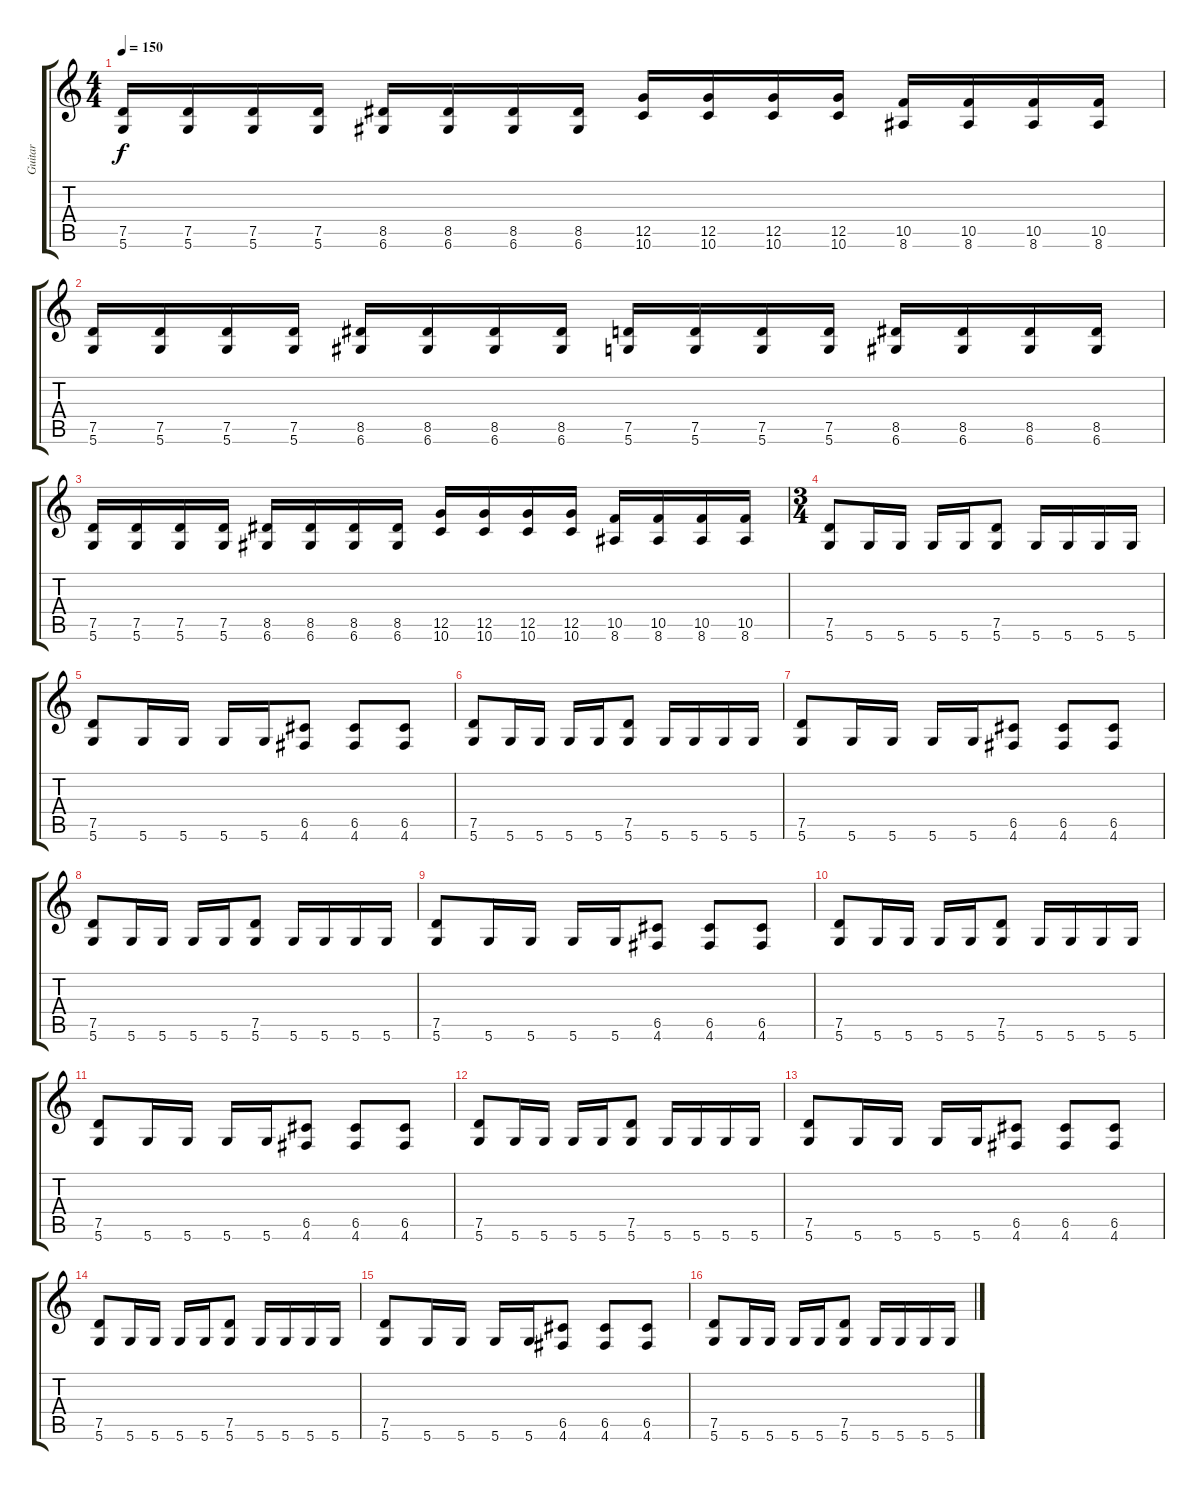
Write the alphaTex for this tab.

\track ("Guitar" "Guitar") {instrument distortionguitar}
\staff {score tabs}
\tuning (D4 A3 F3 C3 G2 D2) {hide}
\ts (4 4)
\tempo 150
\clef g2
\ks c
(7.5 5.6).16{dy f} (7.5 5.6).16 (7.5 5.6).16 (7.5 5.6).16 (8.5 6.6).16 (8.5 6.6).16 (8.5 6.6).16 (8.5 6.6).16 (12.5 10.6).16 (12.5 10.6).16 (12.5 10.6).16 (12.5 10.6).16 (10.5 8.6).16 (10.5 8.6).16 (10.5 8.6).16 (10.5 8.6).16 |
(7.5 5.6).16 (7.5 5.6).16 (7.5 5.6).16 (7.5 5.6).16 (8.5 6.6).16 (8.5 6.6).16 (8.5 6.6).16 (8.5 6.6).16 (7.5 5.6).16 (7.5 5.6).16 (7.5 5.6).16 (7.5 5.6).16 (8.5 6.6).16 (8.5 6.6).16 (8.5 6.6).16 (8.5 6.6).16 |
(7.5 5.6).16 (7.5 5.6).16 (7.5 5.6).16 (7.5 5.6).16 (8.5 6.6).16 (8.5 6.6).16 (8.5 6.6).16 (8.5 6.6).16 (12.5 10.6).16 (12.5 10.6).16 (12.5 10.6).16 (12.5 10.6).16 (10.5 8.6).16 (10.5 8.6).16 (10.5 8.6).16 (10.5 8.6).16 |
\ts (3 4)
(7.5 5.6).8 5.6.16 5.6.16 5.6.16 5.6.16 (7.5 5.6).8 5.6.16 5.6.16 5.6.16 5.6.16 |
(7.5 5.6).8 5.6.16 5.6.16 5.6.16 5.6.16 (6.5 4.6).8 (6.5 4.6).8 (6.5 4.6).8 |
(7.5 5.6).8 5.6.16 5.6.16 5.6.16 5.6.16 (7.5 5.6).8 5.6.16 5.6.16 5.6.16 5.6.16 |
(7.5 5.6).8 5.6.16 5.6.16 5.6.16 5.6.16 (6.5 4.6).8 (6.5 4.6).8 (6.5 4.6).8 |
(7.5 5.6).8 5.6.16 5.6.16 5.6.16 5.6.16 (7.5 5.6).8 5.6.16 5.6.16 5.6.16 5.6.16 |
(7.5 5.6).8 5.6.16 5.6.16 5.6.16 5.6.16 (6.5 4.6).8 (6.5 4.6).8 (6.5 4.6).8 |
(7.5 5.6).8 5.6.16 5.6.16 5.6.16 5.6.16 (7.5 5.6).8 5.6.16 5.6.16 5.6.16 5.6.16 |
(7.5 5.6).8 5.6.16 5.6.16 5.6.16 5.6.16 (6.5 4.6).8 (6.5 4.6).8 (6.5 4.6).8 |
(7.5 5.6).8 5.6.16 5.6.16 5.6.16 5.6.16 (7.5 5.6).8 5.6.16 5.6.16 5.6.16 5.6.16 |
(7.5 5.6).8 5.6.16 5.6.16 5.6.16 5.6.16 (6.5 4.6).8 (6.5 4.6).8 (6.5 4.6).8 |
(7.5 5.6).8 5.6.16 5.6.16 5.6.16 5.6.16 (7.5 5.6).8 5.6.16 5.6.16 5.6.16 5.6.16 |
(7.5 5.6).8 5.6.16 5.6.16 5.6.16 5.6.16 (6.5 4.6).8 (6.5 4.6).8 (6.5 4.6).8 |
(7.5 5.6).8 5.6.16 5.6.16 5.6.16 5.6.16 (7.5 5.6).8 5.6.16 5.6.16 5.6.16 5.6.16
